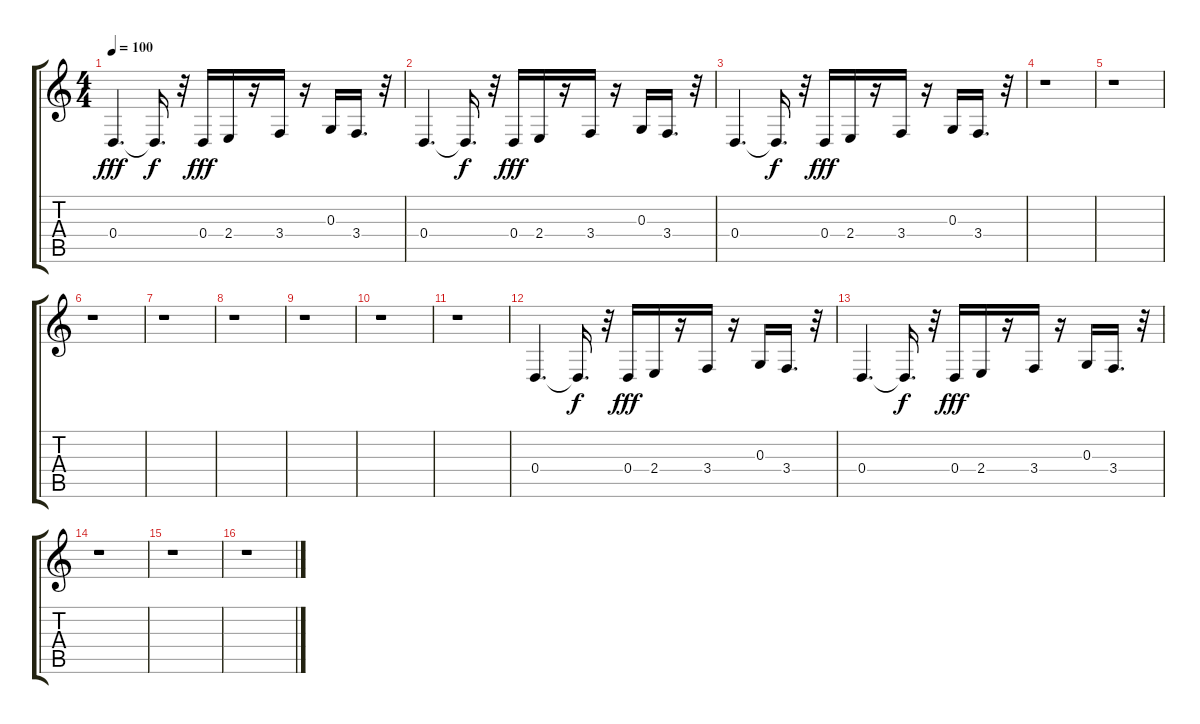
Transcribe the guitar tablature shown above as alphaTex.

\track "" {instrument baritonesax}
\staff {score tabs}
\tuning (E4 B3 G3 D3 A2 E2) {hide}
\ts (4 4)
\tempo 100
\clef g2
\ks c
0.4.4{d dy fff} 0.4{t}.16{d dy f} r.32 0.4.16{dy fff} 2.4.16 r.16 3.4.16 r.16 0.3.16 3.4.16{d} r.32 |
0.4.4{d} 0.4{t}.16{d dy f} r.32 0.4.16{dy fff} 2.4.16 r.16 3.4.16 r.16 0.3.16 3.4.16{d} r.32 |
0.4.4{d} 0.4{t}.16{d dy f} r.32 0.4.16{dy fff} 2.4.16 r.16 3.4.16 r.16 0.3.16 3.4.16{d} r.32 |
r.1 |
r.1 |
r.1 |
r.1 |
r.1 |
r.1 |
r.1 |
r.1 |
0.4.4{d} 0.4{t}.16{d dy f} r.32 0.4.16{dy fff} 2.4.16 r.16 3.4.16 r.16 0.3.16 3.4.16{d} r.32 |
0.4.4{d} 0.4{t}.16{d dy f} r.32 0.4.16{dy fff} 2.4.16 r.16 3.4.16 r.16 0.3.16 3.4.16{d} r.32 |
r.1 |
r.1 |
r.1
